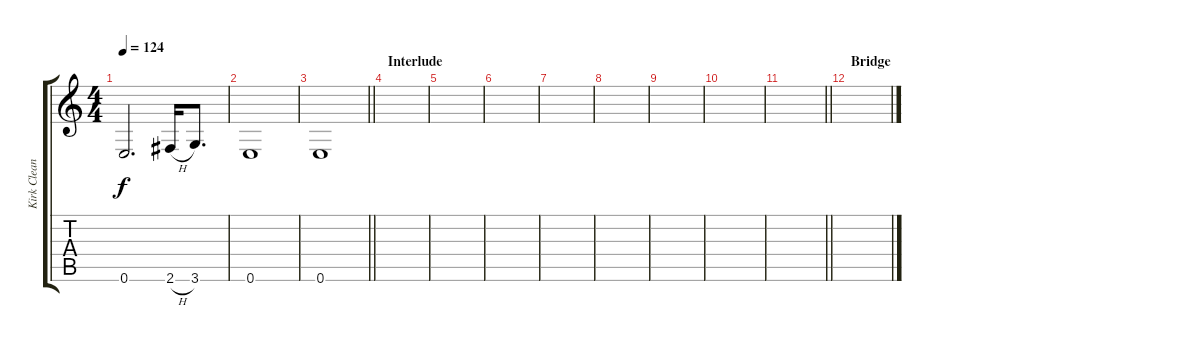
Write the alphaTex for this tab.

\track ("Kirk Clean" "Kirk Clean") {instrument electricguitarclean}
\staff {score tabs}
\tuning (E4 B3 G3 D3 A2 E2) {hide}
\ts (4 4)
\tempo 124
\clef g2
\ks c
0.6.2{d dy f} 2.6{h}.16 3.6.8{d} |
0.6.1 |
\barLineRight lightlight
0.6.1 |
\section ("" "Interlude")
|
|
|
|
|
|
|
\barLineRight lightlight
|
\section ("" "Bridge")
